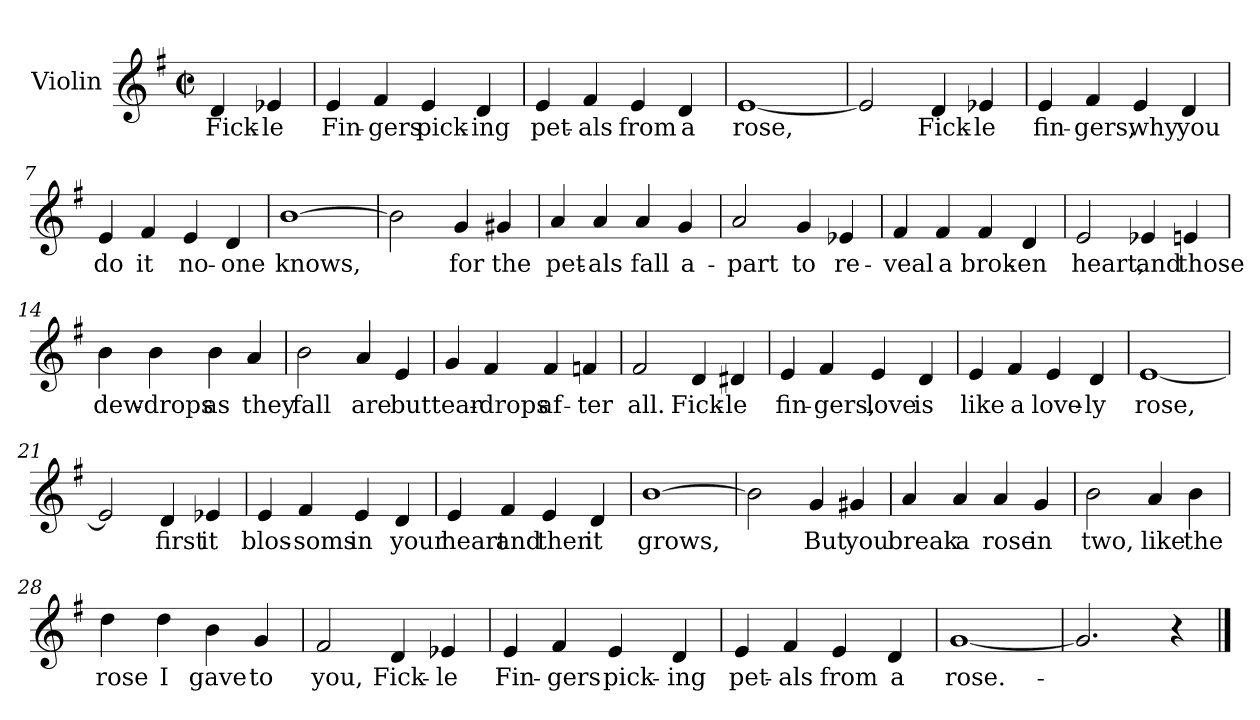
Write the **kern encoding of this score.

**kern	**text
*part1	*part1
*staff1	*staff1
*I"Violin	*
*I'Vln	*
*clefG2	*
*k[f#]	*
*G:	*
*M2/2	*
*met(c|)	*
=1	=1
4d/	Fick-
4e-X/	-le
=2	=2
4e/	Fin-
4f#/	-gers
4e/	pick-
4d/	-ing
=3	=3
4e/	pet-
4f#/	-als
4e/	from
4d/	a
=4	=4
[1e	rose,
!!LO:LB:g=z
=5	=5
2e/]	.
4d/	Fick-
4e-X/	-le
=6	=6
4e/	fin-
4f#/	-gers,
4e/	why
4d/	you
=7	=7
4e/	do
4f#/	it
4e/	no-
4d/	-one
=8	=8
[1b	knows,
!!LO:LB:g=z
=9	=9
2b\]	.
4g/	for
4g#X/	the
=10	=10
4a/	pet-
4a/	-als
4a/	fall
4g/	a-
=11	=11
2a/	-part
4g/	to
4e-X/	re-
=12	=12
4f#/	-veal
4f#/	a
4f#/	brok-
4d/	-en
!!LO:LB:g=z
=13	=13
2e/	heart,
4e-X/	and
4en/	those
=14	=14
4b\	dew-
4b\	-drops
4b\	as
4a/	they
=15	=15
2b\	fall
4a/	are
4e/	but
=16	=16
4g/	tear-
4f#/	-drops
4f#/	af-
4fn/	-ter
!!LO:LB:g=z
=17	=17
2f#/	all.
4d/	Fick-
4d#X/	-le
=18	=18
4e/	fin-
4f#/	-gers,
4e/	love
4d/	is
=19	=19
4e/	like
4f#/	a
4e/	love-
4d/	-ly
=20	=20
[1e	rose,
!!LO:LB:g=z
=21	=21
2e/]	.
4d/	first
4e-X/	it
=22	=22
4e/	blos-
4f#/	-soms
4e/	in
4d/	your
=23	=23
4e/	heart
4f#/	and
4e/	then
4d/	it
=24	=24
[1b	grows,
=25	=25
2b\]	.
4g/	But
4g#X/	you
!!LO:LB:g=z
=26	=26
4a/	break
4a/	a
4a/	rose
4g/	in
=27	=27
2b\	two,
4a/	like
4b\	the
=28	=28
4dd\	rose
4dd\	I
4b\	gave
4g/	to
=29	=29
2f#/	you,
4d/	Fick-
4e-X/	-le
!!LO:LB:g=z
=30	=30
4e/	Fin-
4f#/	-gers
4e/	pick-
4d/	-ing
=31	=31
4e/	pet-
4f#/	-als
4e/	from
4d/	a
=32	=32
[1g	rose.-
=33	=33
2.g/]	.
4r	.
==	==
*-	*-
